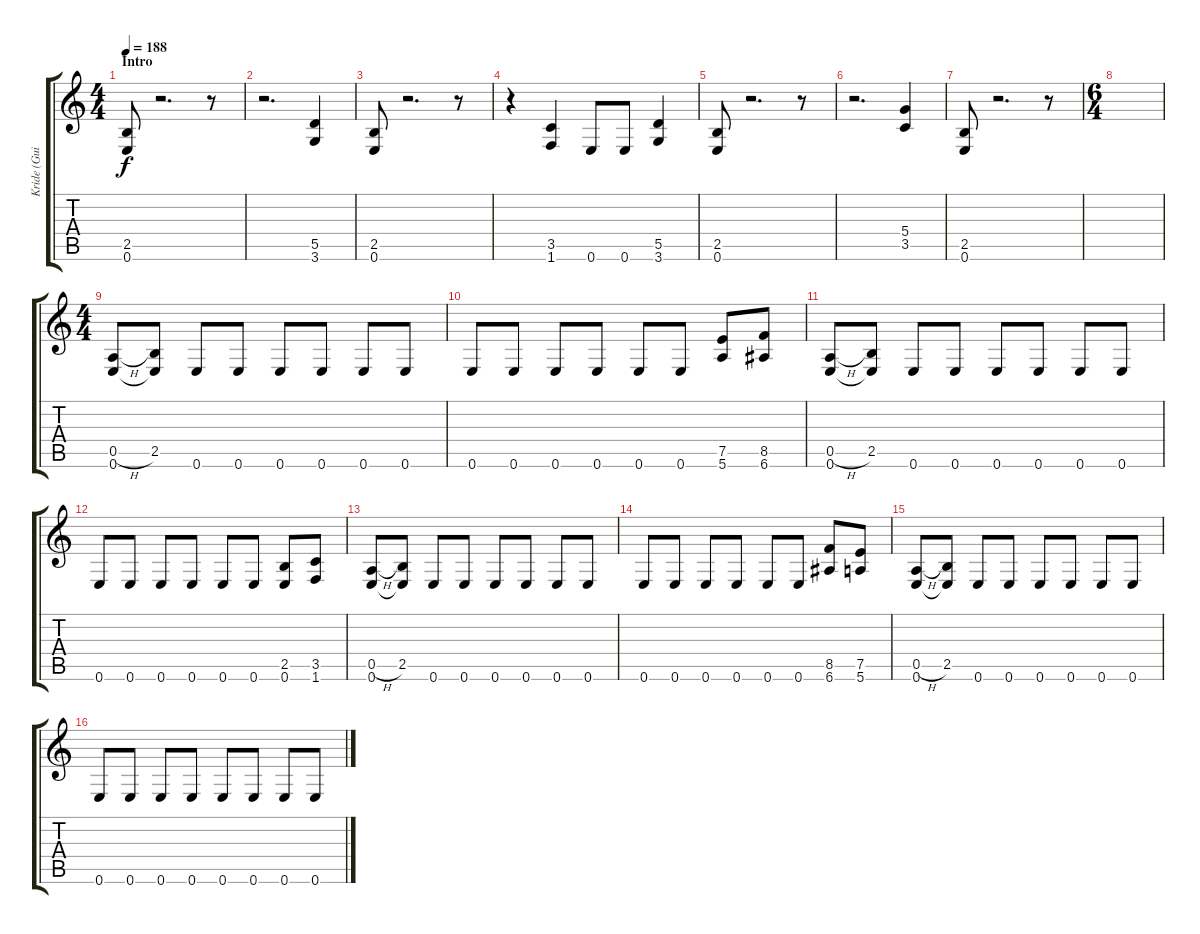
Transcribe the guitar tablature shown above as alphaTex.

\track ("Kride (Guitar II)" "Kride (Gui") {instrument distortionguitar}
\staff {score tabs}
\tuning (E4 B3 G3 D3 A2 E2) {hide}
\ts (4 4)
\section ("" "Intro")
\tempo 188
\clef g2
\ks c
(2.5 0.6).8{dy f instrument distortionguitar} r.2{d} r.8 |
r.2{d} (5.5 3.6).4 |
(2.5 0.6).8 r.2{d} r.8 |
r.4 (3.5 1.6).4 0.6.8 0.6.8 (5.5 3.6).4 |
(2.5 0.6).8 r.2{d} r.8 |
r.2{d} (5.4 3.5).4 |
(2.5 0.6).8 r.2{d} r.8 |
\ts (6 4)
|
\ts (4 4)
(0.5{h} 0.6).8 (2.5 0.6{t}).8 0.6.8 0.6.8 0.6.8 0.6.8 0.6.8 0.6.8 |
0.6.8 0.6.8 0.6.8 0.6.8 0.6.8 0.6.8 (7.5 5.6).8 (8.5 6.6).8 |
(0.5{h} 0.6).8 (2.5 0.6{t}).8 0.6.8 0.6.8 0.6.8 0.6.8 0.6.8 0.6.8 |
0.6.8 0.6.8 0.6.8 0.6.8 0.6.8 0.6.8 (2.5 0.6).8 (3.5 1.6).8 |
(0.5{h} 0.6).8 (2.5 0.6{t}).8 0.6.8 0.6.8 0.6.8 0.6.8 0.6.8 0.6.8 |
0.6.8 0.6.8 0.6.8 0.6.8 0.6.8 0.6.8 (8.5 6.6).8 (7.5 5.6).8 |
(0.5{h} 0.6).8 (2.5 0.6{t}).8 0.6.8 0.6.8 0.6.8 0.6.8 0.6.8 0.6.8 |
0.6.8 0.6.8 0.6.8 0.6.8 0.6.8 0.6.8 0.6.8 0.6.8
